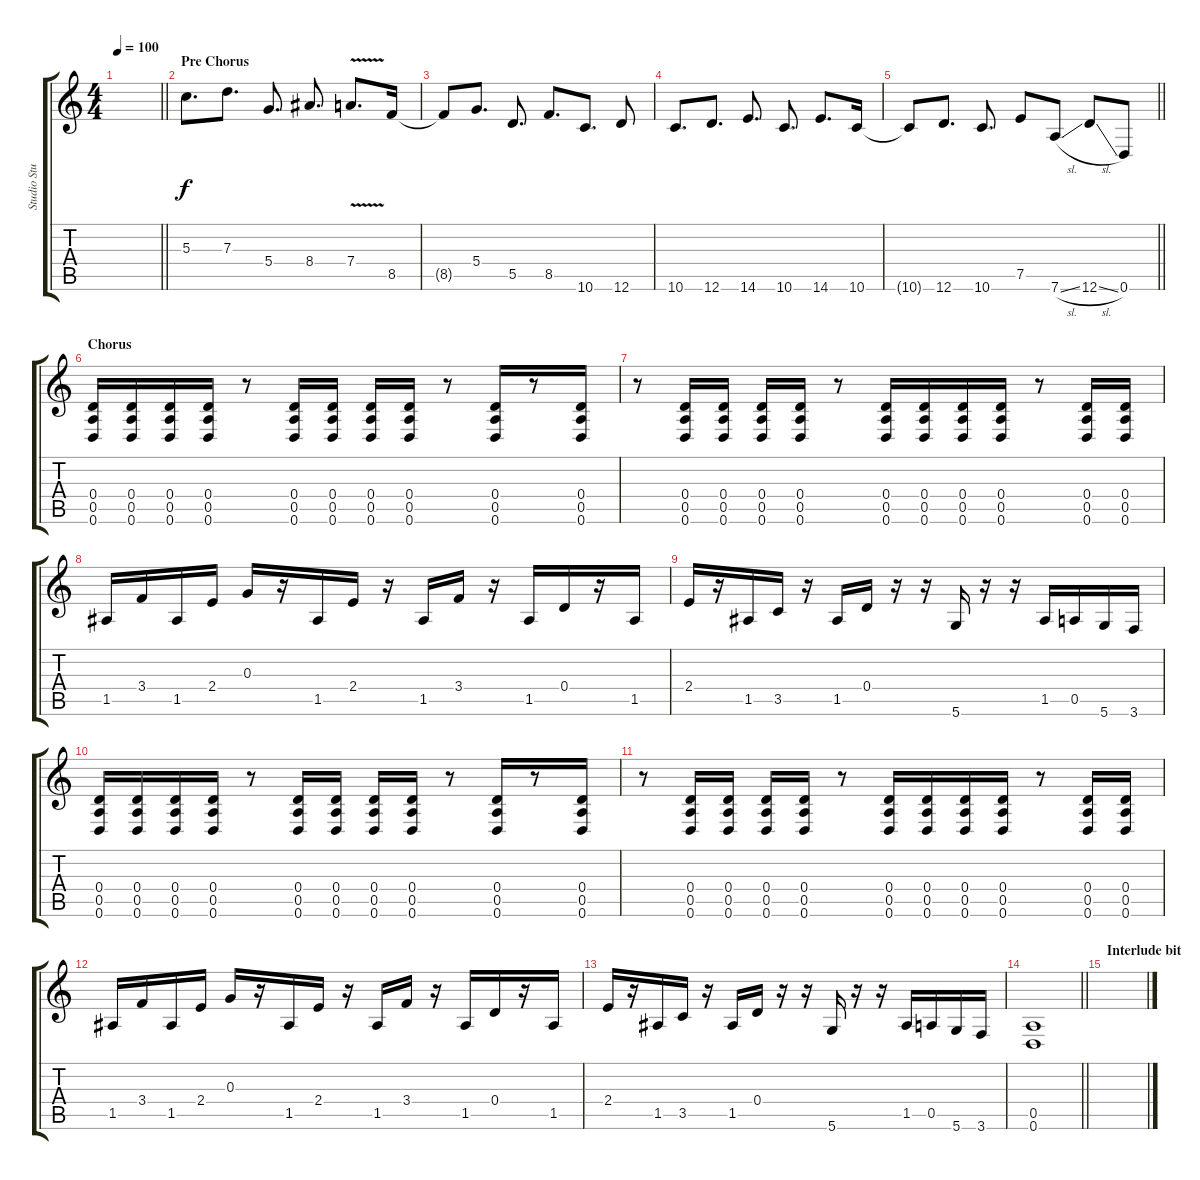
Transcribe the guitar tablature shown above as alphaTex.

\track ("Studio Stuff" "Studio Stu") {instrument overdrivenguitar}
\staff {score tabs}
\tuning (E4 B3 G3 D3 A2 D2) {hide}
\ts (4 4)
\tempo 100
\clef g2
\barLineRight lightlight
\ks c
|
\section ("" "Pre Chorus")
5.3.8{d balance 8} 7.3.8{d} 5.4.8{d} 8.4.8{d} 7.4{v}.8{d} 8.5.16 |
8.5{t}.8 5.4.8{d} 5.5.8{d} 8.5.8{d} 10.6.8{d} 12.6.8 |
10.6.8{d} 12.6.8{d} 14.6.8{d} 10.6.8{d} 14.6.8{d} 10.6.16 |
\barLineRight lightlight
10.6{t}.8 12.6.8{d} 10.6.8{d} 7.5.8 7.6{sl}.8 12.6{sl}.8 0.6.8 |
\section ("" "Chorus")
(0.4 0.5 0.6).16 (0.4 0.5 0.6).16 (0.4 0.5 0.6).16 (0.4 0.5 0.6).16 r.8 (0.4 0.5 0.6).16 (0.4 0.5 0.6).16 (0.4 0.5 0.6).16 (0.4 0.5 0.6).16 r.8 (0.4 0.5 0.6).16 r.8 (0.4 0.5 0.6).16 |
r.8 (0.4 0.5 0.6).16 (0.4 0.5 0.6).16 (0.4 0.5 0.6).16 (0.4 0.5 0.6).16 r.8 (0.4 0.5 0.6).16 (0.4 0.5 0.6).16 (0.4 0.5 0.6).16 (0.4 0.5 0.6).16 r.8 (0.4 0.5 0.6).16 (0.4 0.5 0.6).16 |
1.5.16 3.4.16 1.5.16 2.4.16 0.3.16 r.16 1.5.16 2.4.16 r.16 1.5.16 3.4.16 r.16 1.5.16 0.4.16 r.16 1.5.16 |
2.4.16 r.16 1.5.16 3.5.16 r.16 1.5.16 0.4.16 r.16 r.16 5.6.16 r.16 r.16 1.5.16 0.5.16 5.6.16 3.6.16 |
(0.4 0.5 0.6).16 (0.4 0.5 0.6).16 (0.4 0.5 0.6).16 (0.4 0.5 0.6).16 r.8 (0.4 0.5 0.6).16 (0.4 0.5 0.6).16 (0.4 0.5 0.6).16 (0.4 0.5 0.6).16 r.8 (0.4 0.5 0.6).16 r.8 (0.4 0.5 0.6).16 |
r.8 (0.4 0.5 0.6).16 (0.4 0.5 0.6).16 (0.4 0.5 0.6).16 (0.4 0.5 0.6).16 r.8 (0.4 0.5 0.6).16 (0.4 0.5 0.6).16 (0.4 0.5 0.6).16 (0.4 0.5 0.6).16 r.8 (0.4 0.5 0.6).16 (0.4 0.5 0.6).16 |
1.5.16 3.4.16 1.5.16 2.4.16 0.3.16 r.16 1.5.16 2.4.16 r.16 1.5.16 3.4.16 r.16 1.5.16 0.4.16 r.16 1.5.16 |
2.4.16 r.16 1.5.16 3.5.16 r.16 1.5.16 0.4.16 r.16 r.16 5.6.16 r.16 r.16 1.5.16 0.5.16 5.6.16 3.6.16 |
\barLineRight lightlight
(0.5 0.6).1 |
\section ("" "Interlude bit")
